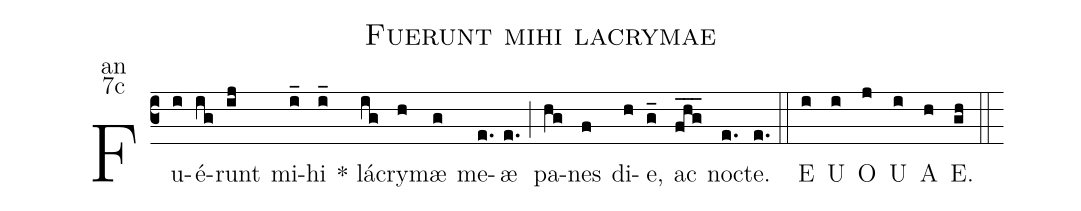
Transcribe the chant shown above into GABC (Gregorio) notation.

name:Fuerunt mihi lacrymae;
office-part:an;
mode:7c;
%%
(c3) Fu(i)é(ig)runt(ij) mi(i_)hi(i_) <sp>*</sp> lá(ig)cry(h)mæ(g) me(e.)æ(e.) (;)
pa(hg)nes(f) di(h)e,(g_) ac(fhg___) no(e.)cte.(e.) (::)
<eu> E(i) U(i) O(j) U(i) A(h) E.(gh) </eu> (::)
